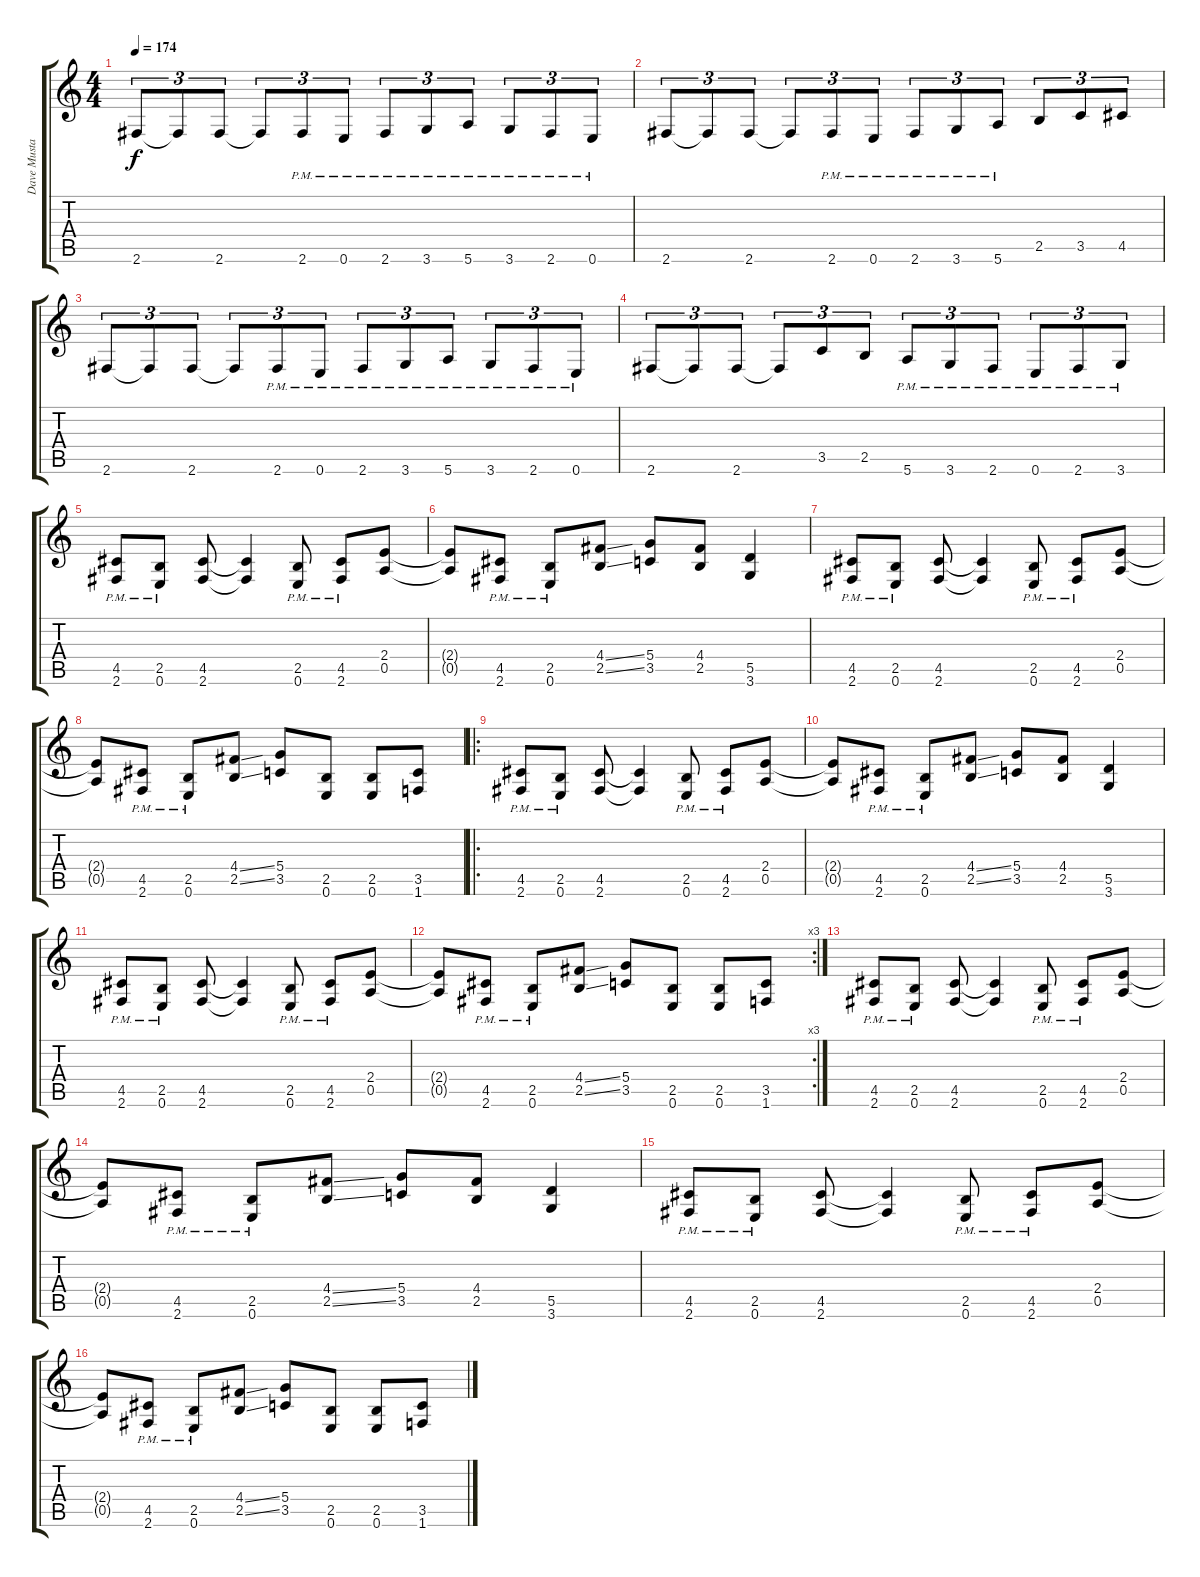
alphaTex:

\track ("Dave Mustaine" "Dave Musta") {instrument distortionguitar}
\staff {score tabs}
\tuning (E4 B3 G3 D3 A2 E2) {hide}
\ts (4 4)
\tempo 174
\clef g2
\ks c
2.6.8{tu (3 2) dy f} 2.6{t}.8{tu (3 2)} 2.6.8{tu (3 2)} 2.6{t}.8{tu (3 2)} 2.6{pm}.8{tu (3 2)} 0.6{pm}.8{tu (3 2)} 2.6{pm}.8{tu (3 2)} 3.6{pm}.8{tu (3 2)} 5.6{pm}.8{tu (3 2)} 3.6{pm}.8{tu (3 2)} 2.6{pm}.8{tu (3 2)} 0.6{pm}.8{tu (3 2)} |
2.6.8{tu (3 2)} 2.6{t}.8{tu (3 2)} 2.6.8{tu (3 2)} 2.6{t}.8{tu (3 2)} 2.6{pm}.8{tu (3 2)} 0.6{pm}.8{tu (3 2)} 2.6{pm}.8{tu (3 2)} 3.6{pm}.8{tu (3 2)} 5.6{pm}.8{tu (3 2)} 2.5.8{tu (3 2)} 3.5.8{tu (3 2)} 4.5.8{tu (3 2)} |
2.6.8{tu (3 2)} 2.6{t}.8{tu (3 2)} 2.6.8{tu (3 2)} 2.6{t}.8{tu (3 2)} 2.6{pm}.8{tu (3 2)} 0.6{pm}.8{tu (3 2)} 2.6{pm}.8{tu (3 2)} 3.6{pm}.8{tu (3 2)} 5.6{pm}.8{tu (3 2)} 3.6{pm}.8{tu (3 2)} 2.6{pm}.8{tu (3 2)} 0.6{pm}.8{tu (3 2)} |
2.6.8{tu (3 2)} 2.6{t}.8{tu (3 2)} 2.6.8{tu (3 2)} 2.6{t}.8{tu (3 2)} 3.5.8{tu (3 2)} 2.5.8{tu (3 2)} 5.6{pm}.8{tu (3 2)} 3.6{pm}.8{tu (3 2)} 2.6{pm}.8{tu (3 2)} 0.6{pm}.8{tu (3 2)} 2.6{pm}.8{tu (3 2)} 3.6{pm}.8{tu (3 2)} |
(4.5{pm} 2.6{pm}).8 (2.5{pm} 0.6{pm}).8 (4.5 2.6).8 (4.5{t} 2.6{t}).4 (2.5{pm} 0.6{pm}).8 (4.5{pm} 2.6{pm}).8 (2.4 0.5).8 |
(2.4{t} 0.5{t}).8 (4.5{pm} 2.6{pm}).8 (2.5{pm} 0.6{pm}).8 (4.4{ss} 2.5{ss}).8 (5.4 3.5).8 (4.4 2.5).8 (5.5 3.6).4 |
(4.5{pm} 2.6{pm}).8 (2.5{pm} 0.6{pm}).8 (4.5 2.6).8 (4.5{t} 2.6{t}).4 (2.5{pm} 0.6{pm}).8 (4.5{pm} 2.6{pm}).8 (2.4 0.5).8 |
(2.4{t} 0.5{t}).8 (4.5{pm} 2.6{pm}).8 (2.5{pm} 0.6{pm}).8 (4.4{ss} 2.5{ss}).8 (5.4 3.5).8 (2.5 0.6).8 (2.5 0.6).8 (3.5 1.6).8 |
\ro
(4.5{pm} 2.6{pm}).8 (2.5{pm} 0.6{pm}).8 (4.5 2.6).8 (4.5{t} 2.6{t}).4 (2.5{pm} 0.6{pm}).8 (4.5{pm} 2.6{pm}).8 (2.4 0.5).8 |
(2.4{t} 0.5{t}).8 (4.5{pm} 2.6{pm}).8 (2.5{pm} 0.6{pm}).8 (4.4{ss} 2.5{ss}).8 (5.4 3.5).8 (4.4 2.5).8 (5.5 3.6).4 |
(4.5{pm} 2.6{pm}).8 (2.5{pm} 0.6{pm}).8 (4.5 2.6).8 (4.5{t} 2.6{t}).4 (2.5{pm} 0.6{pm}).8 (4.5{pm} 2.6{pm}).8 (2.4 0.5).8 |
\rc 3
(2.4{t} 0.5{t}).8 (4.5{pm} 2.6{pm}).8 (2.5{pm} 0.6{pm}).8 (4.4{ss} 2.5{ss}).8 (5.4 3.5).8 (2.5 0.6).8 (2.5 0.6).8 (3.5 1.6).8 |
(4.5{pm} 2.6{pm}).8 (2.5{pm} 0.6{pm}).8 (4.5 2.6).8 (4.5{t} 2.6{t}).4 (2.5{pm} 0.6{pm}).8 (4.5{pm} 2.6{pm}).8 (2.4 0.5).8 |
(2.4{t} 0.5{t}).8 (4.5{pm} 2.6{pm}).8 (2.5{pm} 0.6{pm}).8 (4.4{ss} 2.5{ss}).8 (5.4 3.5).8 (4.4 2.5).8 (5.5 3.6).4 |
(4.5{pm} 2.6{pm}).8 (2.5{pm} 0.6{pm}).8 (4.5 2.6).8 (4.5{t} 2.6{t}).4 (2.5{pm} 0.6{pm}).8 (4.5{pm} 2.6{pm}).8 (2.4 0.5).8 |
(2.4{t} 0.5{t}).8 (4.5{pm} 2.6{pm}).8 (2.5{pm} 0.6{pm}).8 (4.4{ss} 2.5{ss}).8 (5.4 3.5).8 (2.5 0.6).8 (2.5 0.6).8 (3.5 1.6).8
